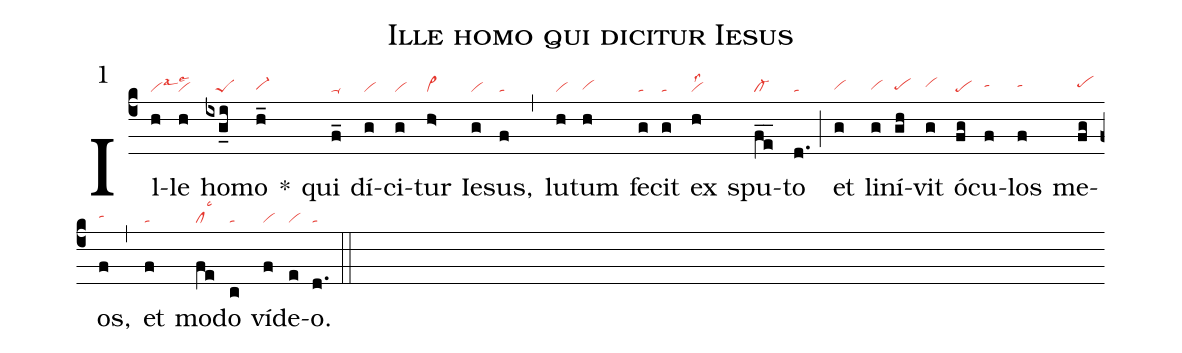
name: Ille homo qui dicitur Iesus;
mode: 1;
nabc-lines: 1;
%%
(c4)
Il(h|vilsal3)le(h|vilse2) ho(ixg_i|///peS)mo(h_|vi-hg) *()
qui(f_|ta-) dí(g|vi)ci(g|vi)tur(h>|vi>) Ie(g|vi)sus,(f|ta) (,)
lu(h|vi)tum(h|vihg) fe(g|ta)cit(g|ta) ex(h|vilss2) spu(fe__|cl-)to(d.|ta) (;)
et(g|vihg) li(g|vihg)ní(gh|pehg)vit(g|vihh) ó(fg|pe)cu(f|tahh)los(f|tahh) me(fg|pehh)os,(f|tahh) (,)
et(f|ta) mo(fe|cllsc3)do(c|ta) ví(f|vi)de(e|vi)o.(d.|ta) (::)
